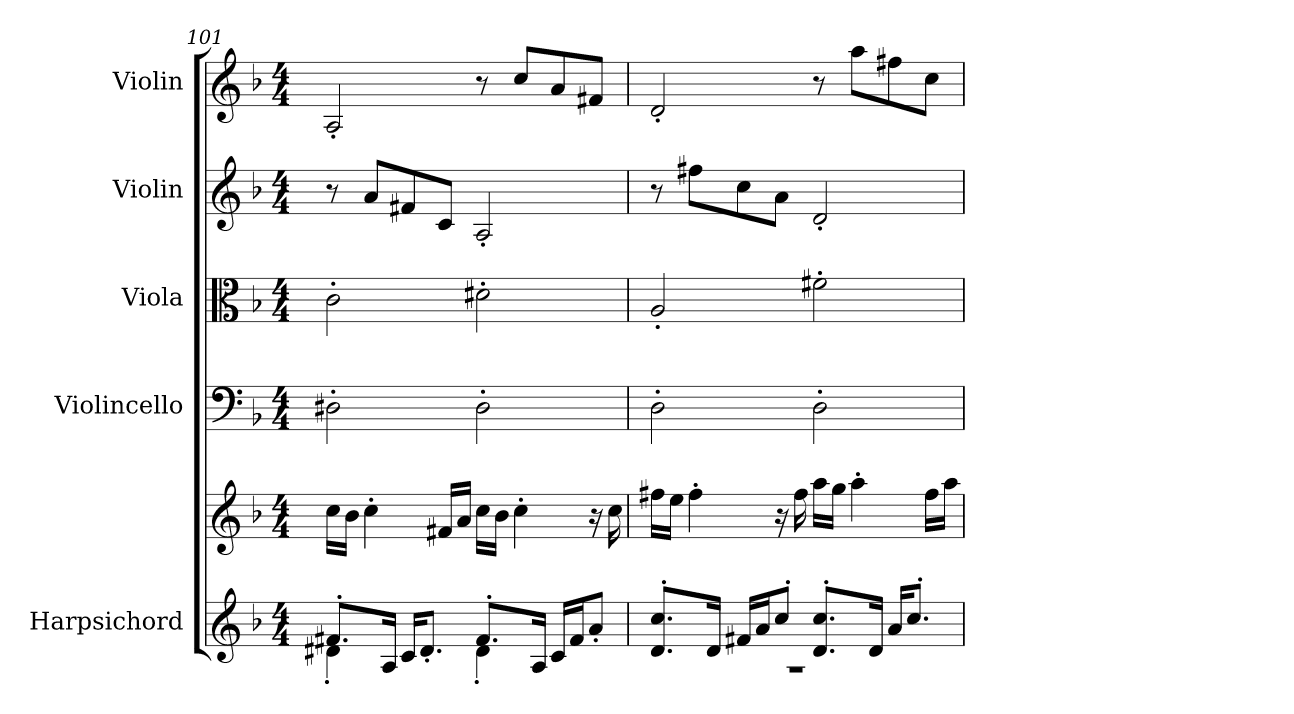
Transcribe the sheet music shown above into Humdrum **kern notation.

**kern	**kern	**kern	**kern	**kern	**kern
*part5	*part5	*part4	*part3	*part2	*part1
*staff6	*staff5	*staff4	*staff3	*staff2	*staff1
*I"Harpsichord	*	*I"Violincello	*I"Viola	*I"Violin	*I"Violin
*I'Hpschd	*	*I'Vc	*I'Vla	*I'Vln	*I'Vln
*clefG2	*clefG2	*clefF4	*clefC3	*clefG2	*clefG2
*k[b-]	*k[b-]	*k[b-]	*k[b-]	*k[b-]	*k[b-]
*M4/4	*M4/4	*M4/4	*M4/4	*M4/4	*M4/4
=101	=101	=101	=101	=101	=101
*^	*	*	*	*	*
8.f#X'/L	4d#X'\	16cc\LL	2D#X'\	2c'\	8r	2A'/
.	.	16b-\JJ	.	.	.	.
.	.	4cc'\	.	.	8a/L	.
16A/Jk	.	.	.	.	.	.
16c/KL	4ryy	.	.	.	8f#X/	.
8.d#'/J	.	.	.	.	.	.
.	.	16f#X/LL	.	.	8c/J	.
.	.	16a/JJ	.	.	.	.
8.f#'/L	4d#'\	16cc\LL	2D#'\	2d#X'\	2A'/	8r
.	.	16b-\JJ	.	.	.	.
.	.	4cc'\	.	.	.	8cc/L
16A/Jk	.	.	.	.	.	.
16c/LL	4ryy	.	.	.	.	8a/
16f#/J	.	.	.	.	.	.
8a'/J	.	16r	.	.	.	8f#X/J
.	.	16cc\	.	.	.	.
!!LO:PB:g=z
=102	=102	=102	=102	=102	=102	=102
8.d/' 8.cc/'L	1r	16ff#X\LL	2D'\	2A'/	8r	2d'/
.	.	16ee\JJ	.	.	.	.
.	.	4ff#'\	.	.	8ff#X\L	.
16d/Jk	.	.	.	.	.	.
16f#X/LL	.	.	.	.	8cc\	.
16a/J	.	.	.	.	.	.
8cc'/J	.	16r	.	.	8a\J	.
.	.	16ff#\	.	.	.	.
8.d/' 8.cc/'L	.	16aa\LL	2D'\	2f#X'\	2d'/	8r
.	.	16gg\JJ	.	.	.	.
.	.	4aa'\	.	.	.	8aa\L
16d/Jk	.	.	.	.	.	.
16a/KL	.	.	.	.	.	8ff#X\
8.cc'/J	.	.	.	.	.	.
.	.	16ff#\LL	.	.	.	8cc\J
.	.	16aa\JJ	.	.	.	.
*v	*v	*	*	*	*	*
=	=	=	=	=	=
*-	*-	*-	*-	*-	*-
